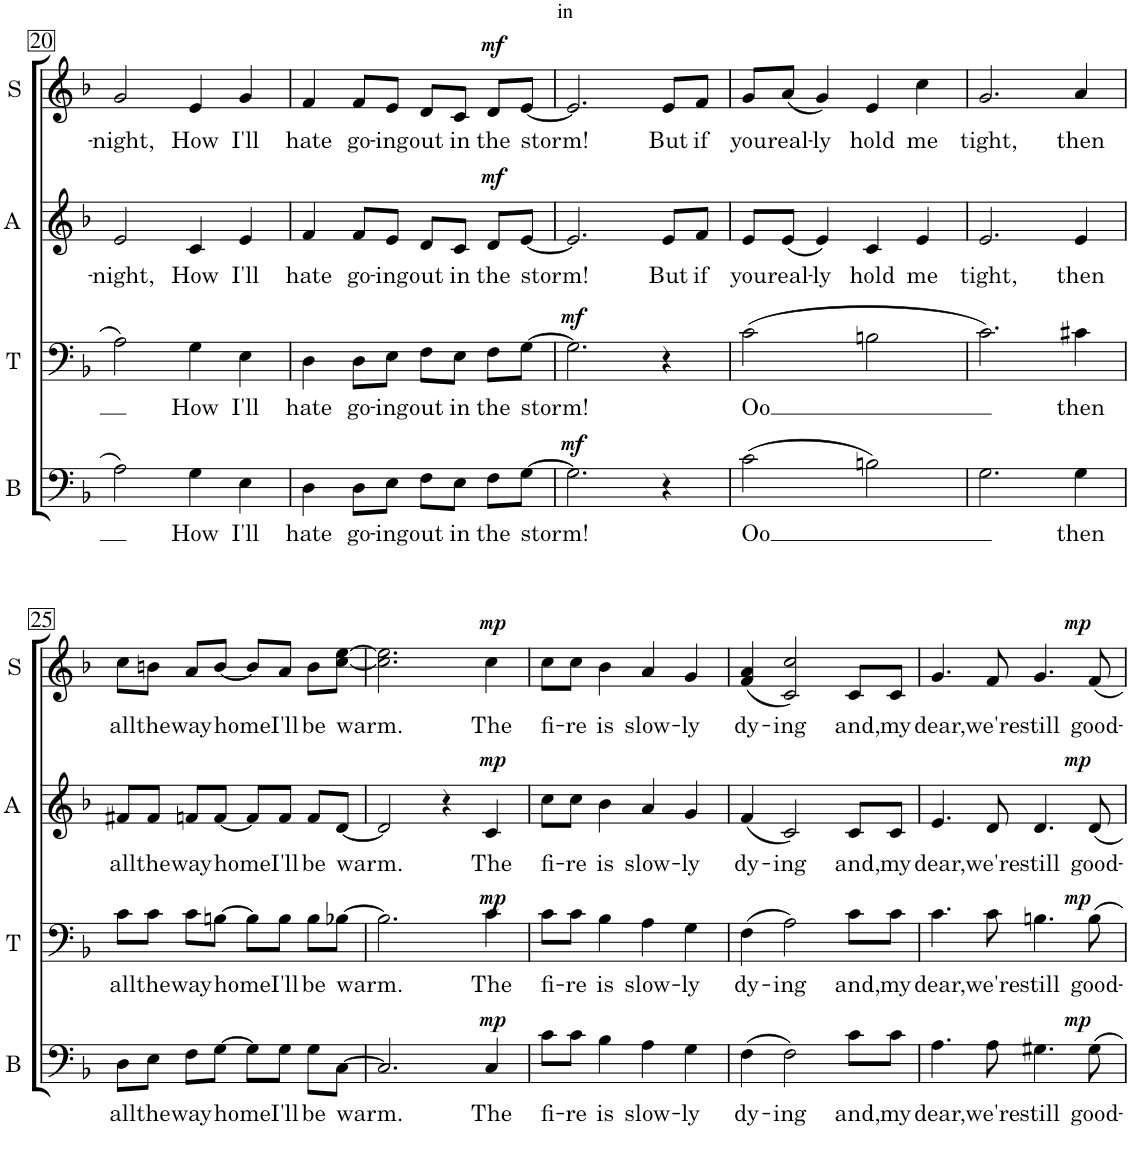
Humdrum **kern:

**kern	**text	**dynam	**kern	**text	**dynam	**kern	**text	**dynam	**kern	**text	**dynam
*part4	*part4	*part4	*part3	*part3	*part3	*part2	*part2	*part2	*part1	*part1	*part1
*staff4	*staff4	*staff4	*staff3	*staff3	*staff3	*staff2	*staff2	*staff2	*staff1	*staff1	*staff1
*I"Bass	*	*	*I"Tenor	*	*	*I"Alto	*	*	*I"Soprano	*	*
*I'B	*	*	*I'T	*	*	*I'A	*	*	*I'S	*	*
!!LO:PB:g=z
*clefF4	*	*	*clefF4	*	*	*clefG2	*	*	*clefG2	*	*
*k[b-]	*	*	*k[b-]	*	*	*k[b-]	*	*	*k[b-]	*	*
*M4/4	*	*	*M4/4	*	*	*M4/4	*	*	*M4/4	*	*
=20	=20	=20	=20	=20	=20	=20	=20	=20	=20	=20	=20
!	!	!	!	!	!	!	!LO:LY:b	!	!	!LO:LY:b	!
2A\	.	.	2A\	.	.	2e/	-night,	.	2g/	-night,	.
!	!LO:LY:b	!	!	!LO:LY:b	!	!	!LO:LY:b	!	!	!LO:LY:b	!
4G\	How	.	4G\	How	.	4c/	How	.	4e/	How	.
!	!LO:LY:b	!	!	!LO:LY:b	!	!	!LO:LY:b	!	!	!LO:LY:b	!
4E\	I'll	.	4E\	I'll	.	4e/	I'll	.	4g/	I'll	.
=21	=21	=21	=21	=21	=21	=21	=21	=21	=21	=21	=21
!	!LO:LY:b	!	!	!LO:LY:b	!	!	!LO:LY:b	!	!	!LO:LY:b	!
4D\	hate	.	4D\	hate	.	4f/	hate	.	4f/	hate	.
!	!LO:LY:b	!	!	!LO:LY:b	!	!	!LO:LY:b	!	!	!LO:LY:b	!
8D\L	go-	.	8D\L	go-	.	8f/L	go-	.	8f/L	go-	.
!	!LO:LY:b	!	!	!LO:LY:b	!	!	!LO:LY:b	!	!	!LO:LY:b	!
8E\J	-ing	.	8E\J	-ing	.	8e/J	-ing	.	8e/J	-ing	.
!	!LO:LY:b	!	!	!LO:LY:b	!	!	!LO:LY:b	!	!	!LO:LY:b	!
8F\L	out	.	8F\L	out	.	8d/L	out	.	8d/L	out	.
!	!LO:LY:b	!	!	!LO:LY:b	!	!	!LO:LY:b	!	!	!LO:LY:b	!
8E\J	in	.	8E\J	in	.	8c/J	in	.	8c/J	in	.
!	!LO:LY:b	!	!	!LO:LY:b	!	!	!LO:LY:b	!LO:DY:a	!	!LO:LY:b	!LO:DY:a
8F\L	the	.	8F\L	the	.	8d/L	the	mf	8d/L	the	mf
!	!LO:LY:b	!	!	!LO:LY:b	!	!	!LO:LY:b	!	!	!LO:LY:b	!
[8G\J	storm!	.	[8G\J	storm!	.	[8e/J	storm!	.	[8e/J	storm!	.
=22	=22	=22	=22	=22	=22	=22	=22	=22	=22	=22	=22
!	!	!LO:DY:a	!	!	!LO:DY:a	!	!	!	!	!	!
2.G\]	.	mf	2.G\]	.	mf	2.e/]	.	.	2.e/]	.	.
!	!	!	!	!	!	!	!LO:LY:b	!	!	!LO:LY:b	!
4r	.	.	4r	.	.	8e/L	But	.	8e/L	But	.
!	!	!	!	!	!	!	!LO:LY:b	!	!	!LO:LY:b	!
.	.	.	.	.	.	8f/J	if	.	8f/J	if	.
=23	=23	=23	=23	=23	=23	=23	=23	=23	=23	=23	=23
!	!LO:LY:b	!	!	!LO:LY:b	!	!	!LO:LY:b	!	!	!LO:LY:b	!
(2c\	Oo	.	(2c\	Oo	.	8e/L	you	.	8g/L	you	.
!	!	!	!	!	!	!	!LO:LY:b	!	!	!LO:LY:b	!
.	.	.	.	.	.	(8e/J	real-	.	(8a/J	real-	.
!	!	!	!	!	!	!	!LO:LY:b	!	!	!LO:LY:b	!
.	.	.	.	.	.	4e/)	-ly	.	4g/)	-ly	.
!	!	!	!	!	!	!	!LO:LY:b	!	!	!LO:LY:b	!
2Bn\)	.	.	2Bn\	.	.	4c/	hold	.	4e/	hold	.
!	!	!	!	!	!	!	!LO:LY:b	!	!	!LO:LY:b	!
.	.	.	.	.	.	4e/	me	.	4cc\	me	.
=24	=24	=24	=24	=24	=24	=24	=24	=24	=24	=24	=24
!	!	!	!	!	!	!	!LO:LY:b	!	!	!LO:LY:b	!
2.G\	.	.	2.c\)	.	.	2.e/	tight,	.	2.g/	tight,	.
!	!LO:LY:b	!	!	!LO:LY:b	!	!	!LO:LY:b	!	!	!LO:LY:b	!
4G\	then	.	4c#X\	then	.	4e/	then	.	4a/	then	.
!!LO:LB:g=z
=25	=25	=25	=25	=25	=25	=25	=25	=25	=25	=25	=25
!	!LO:LY:b	!	!	!LO:LY:b	!	!	!LO:LY:b	!	!	!LO:LY:b	!
8D\L	all	.	8c\L	all	.	8f#X/L	all	.	8cc\L	all	.
!	!LO:LY:b	!	!	!LO:LY:b	!	!	!LO:LY:b	!	!	!LO:LY:b	!
8E\J	the	.	8c\J	the	.	8f#/J	the	.	8bn\J	the	.
!	!LO:LY:b	!	!	!LO:LY:b	!	!	!LO:LY:b	!	!	!LO:LY:b	!
8F\L	way	.	8c\L	way	.	8fn/L	way	.	8a/L	way	.
!	!LO:LY:b	!	!	!LO:LY:b	!	!	!LO:LY:b	!	!	!LO:LY:b	!
[8G\J	home	.	[8Bn\J	home	.	[8f/J	home	.	[8b/J	home	.
8G\L]	.	.	8B\L]	.	.	8f/L]	.	.	8b/L]	.	.
!	!LO:LY:b	!	!	!LO:LY:b	!	!	!LO:LY:b	!	!	!LO:LY:b	!
8G\J	I'll	.	8B\J	I'll	.	8f/J	I'll	.	8a/J	I'll	.
!	!LO:LY:b	!	!	!LO:LY:b	!	!	!LO:LY:b	!	!	!LO:LY:b	!
8G\L	be	.	8B\L	be	.	8f/L	be	.	8b\L	be	.
!	!LO:LY:b	!	!	!LO:LY:b	!	!	!LO:LY:b	!	!	!LO:LY:b	!
[8C\J	warm.	.	[8B-X\J	warm.	.	[8d/J	warm.	.	[8cc\ [8ee\J	warm.	.
=26	=26	=26	=26	=26	=26	=26	=26	=26	=26	=26	=26
2.C/]	.	.	2.B-\]	.	.	2d/]	.	.	2.cc\] 2.ee\]	.	.
.	.	.	.	.	.	4r	.	.	.	.	.
!	!LO:LY:b	!LO:DY:a	!	!LO:LY:b	!LO:DY:a	!	!LO:LY:b	!LO:DY:a	!	!LO:LY:b	!LO:DY:a
4C/	The	mp	4c\	The	mp	4c/	The	mp	4cc\	The	mp
=27	=27	=27	=27	=27	=27	=27	=27	=27	=27	=27	=27
!	!LO:LY:b	!	!	!LO:LY:b	!	!	!LO:LY:b	!	!	!LO:LY:b	!
8c\L	fi-	.	8c\L	fi-	.	8cc\L	fi-	.	8cc\L	fi-	.
!	!LO:LY:b	!	!	!LO:LY:b	!	!	!LO:LY:b	!	!	!LO:LY:b	!
8c\J	-re	.	8c\J	-re	.	8cc\J	-re	.	8cc\J	-re	.
!	!LO:LY:b	!	!	!LO:LY:b	!	!	!LO:LY:b	!	!	!LO:LY:b	!
4B-\	is	.	4B-\	is	.	4b-\	is	.	4b-\	is	.
!	!LO:LY:b	!	!	!LO:LY:b	!	!	!LO:LY:b	!	!	!LO:LY:b	!
4A\	slow-	.	4A\	slow-	.	4a/	slow-	.	4a/	slow-	.
!	!LO:LY:b	!	!	!LO:LY:b	!	!	!LO:LY:b	!	!	!LO:LY:b	!
4G\	-ly	.	4G\	-ly	.	4g/	-ly	.	4g/	-ly	.
=28	=28	=28	=28	=28	=28	=28	=28	=28	=28	=28	=28
!	!LO:LY:b	!	!	!LO:LY:b	!	!	!LO:LY:b	!	!	!LO:LY:b	!
(4F\	dy-	.	(4F\	dy-	.	(4f/	dy-	.	(4f/ 4a/	dy-	.
!	!LO:LY:b	!	!	!LO:LY:b	!	!	!LO:LY:b	!	!	!LO:LY:b	!
2F\)	ing	.	2A\)	ing	.	2c/)	ing	.	2c/ 2cc/)	ing	.
!	!LO:LY:b	!	!	!LO:LY:b	!	!	!LO:LY:b	!	!	!LO:LY:b	!
8c\L	and,	.	8c\L	and,	.	8c/L	and,	.	8c/L	and,	.
!	!LO:LY:b	!	!	!LO:LY:b	!	!	!LO:LY:b	!	!	!LO:LY:b	!
8c\J	my	.	8c\J	my	.	8c/J	my	.	8c/J	my	.
=29	=29	=29	=29	=29	=29	=29	=29	=29	=29	=29	=29
!	!LO:LY:b	!	!	!LO:LY:b	!	!	!LO:LY:b	!	!	!LO:LY:b	!
*^	*	*	*^	*	*	*^	*	*	*^	*	*
4.A\	2.ryy	dear,	.	4.c\	2.ryy	dear,	.	4.e/	2.ryy	dear,	.	4.g/	2.ryy	dear,	.
!	!	!LO:LY:b	!	!	!	!LO:LY:b	!	!	!	!LO:LY:b	!	!	!	!LO:LY:b	!
8A\	.	we're	.	8c\	.	we're	.	8d/	.	we're	.	8f/	.	we're	.
!	!	!LO:LY:b	!	!	!	!LO:LY:b	!	!	!	!LO:LY:b	!	!	!	!LO:LY:b	!
4.G#X\	.	still	.	4.Bn\	.	still	.	4.d/	.	still	.	4.g/	.	still	.
!	!	!	!LO:DY:a	!	!	!	!LO:DY:a	!	!	!	!LO:DY:a	!	!	!	!LO:DY:a
.	4ryy	.	mp	.	4ryy	.	mp	.	4ryy	.	mp	.	4ryy	.	mp
!	!	!LO:LY:b	!	!	!	!LO:LY:b	!	!	!	!LO:LY:b	!	!	!	!LO:LY:b	!
8G#\	.	good-	.	8B\	.	good-	.	8d/	.	good-	.	8f/	.	good-	.
*v	*v	*	*	*	*	*	*	*v	*v	*	*	*v	*v	*	*
*	*	*	*v	*v	*	*	*	*	*	*	*	*
=	=	=	=	=	=	=	=	=	=	=	=
*-	*-	*-	*-	*-	*-	*-	*-	*-	*-	*-	*-
